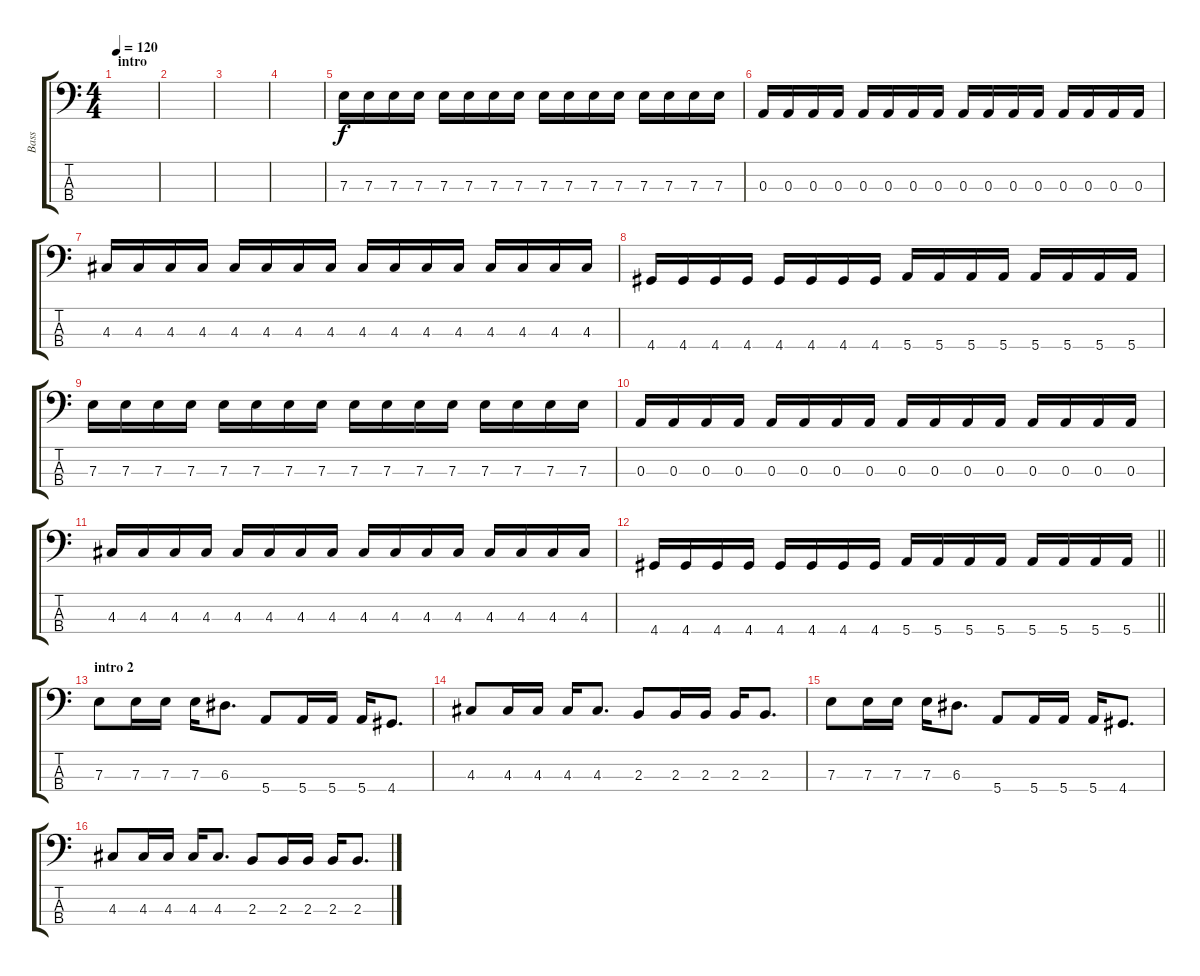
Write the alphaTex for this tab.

\track ("Bass" "Bass") {instrument electricbasspick}
\staff {score tabs}
\tuning (G2 D2 A1 E1) {hide}
\ts (4 4)
\section ("" "intro")
\tempo 120
\clef f4
\ks c
|
|
|
|
7.3.16 7.3.16 7.3.16 7.3.16 7.3.16 7.3.16 7.3.16 7.3.16 7.3.16 7.3.16 7.3.16 7.3.16 7.3.16 7.3.16 7.3.16 7.3.16 |
0.3.16 0.3.16 0.3.16 0.3.16 0.3.16 0.3.16 0.3.16 0.3.16 0.3.16 0.3.16 0.3.16 0.3.16 0.3.16 0.3.16 0.3.16 0.3.16 |
4.3.16 4.3.16 4.3.16 4.3.16 4.3.16 4.3.16 4.3.16 4.3.16 4.3.16 4.3.16 4.3.16 4.3.16 4.3.16 4.3.16 4.3.16 4.3.16 |
4.4.16 4.4.16 4.4.16 4.4.16 4.4.16 4.4.16 4.4.16 4.4.16 5.4.16 5.4.16 5.4.16 5.4.16 5.4.16 5.4.16 5.4.16 5.4.16 |
7.3.16 7.3.16 7.3.16 7.3.16 7.3.16 7.3.16 7.3.16 7.3.16 7.3.16 7.3.16 7.3.16 7.3.16 7.3.16 7.3.16 7.3.16 7.3.16 |
0.3.16 0.3.16 0.3.16 0.3.16 0.3.16 0.3.16 0.3.16 0.3.16 0.3.16 0.3.16 0.3.16 0.3.16 0.3.16 0.3.16 0.3.16 0.3.16 |
4.3.16 4.3.16 4.3.16 4.3.16 4.3.16 4.3.16 4.3.16 4.3.16 4.3.16 4.3.16 4.3.16 4.3.16 4.3.16 4.3.16 4.3.16 4.3.16 |
\barLineRight lightlight
4.4.16 4.4.16 4.4.16 4.4.16 4.4.16 4.4.16 4.4.16 4.4.16 5.4.16 5.4.16 5.4.16 5.4.16 5.4.16 5.4.16 5.4.16 5.4.16 |
\section ("" "intro 2")
7.3.8 7.3.16 7.3.16 7.3.16 6.3.8{d} 5.4.8 5.4.16 5.4.16 5.4.16 4.4.8{d} |
4.3.8 4.3.16 4.3.16 4.3.16 4.3.8{d} 2.3.8 2.3.16 2.3.16 2.3.16 2.3.8{d} |
7.3.8 7.3.16 7.3.16 7.3.16 6.3.8{d} 5.4.8 5.4.16 5.4.16 5.4.16 4.4.8{d} |
4.3.8 4.3.16 4.3.16 4.3.16 4.3.8{d} 2.3.8 2.3.16 2.3.16 2.3.16 2.3.8{d}
